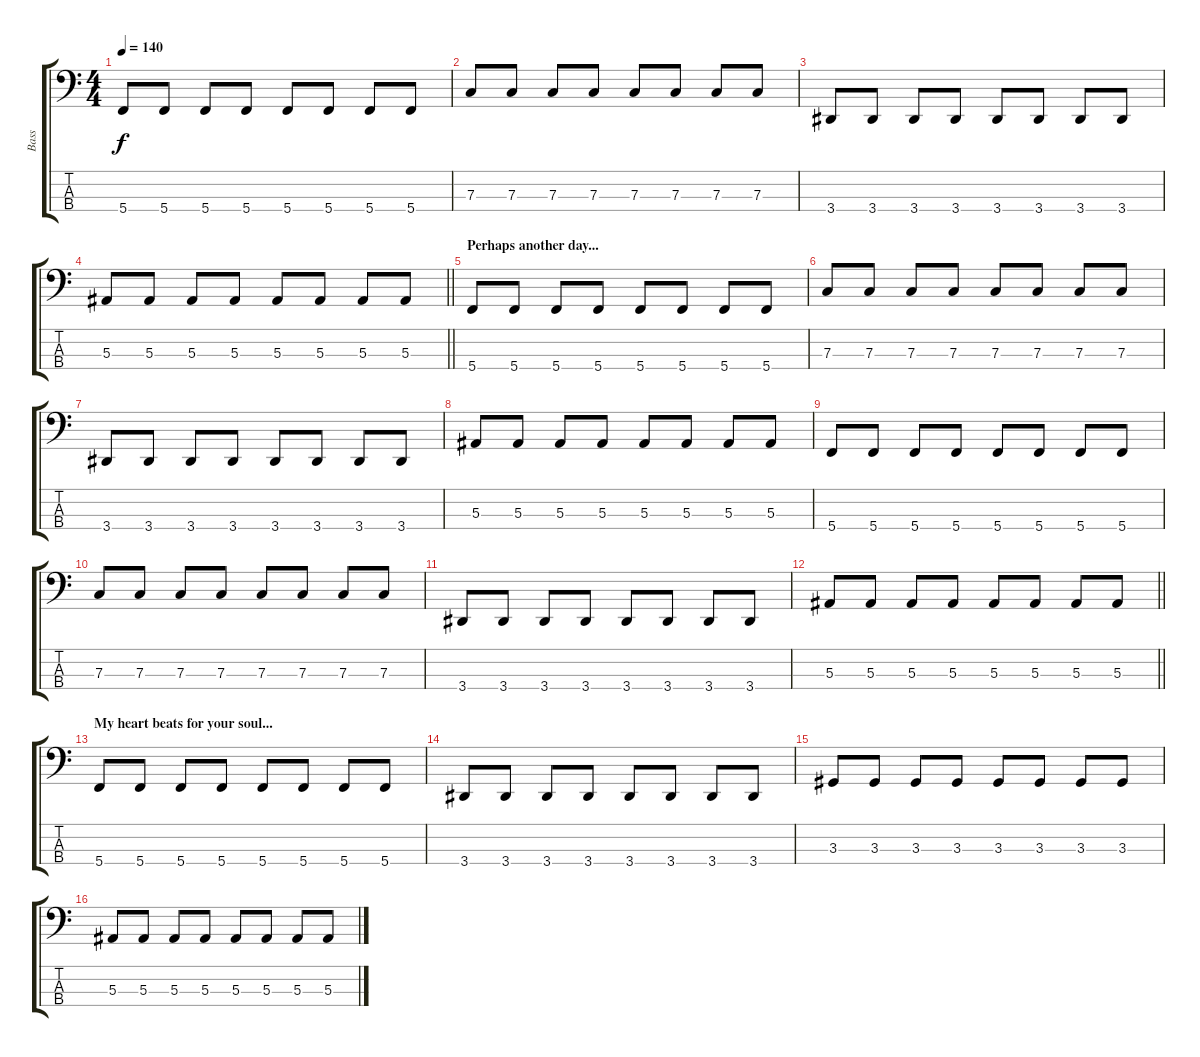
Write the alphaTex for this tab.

\track ("Bass" "Bass") {instrument electricbassfinger}
\staff {score tabs}
\tuning (Eb2 Bb1 F1 C1) {hide}
\ts (4 4)
\tempo 140
\clef f4
\ks c
5.4.8{dy f} 5.4.8 5.4.8 5.4.8 5.4.8 5.4.8 5.4.8 5.4.8 |
7.3.8 7.3.8 7.3.8 7.3.8 7.3.8 7.3.8 7.3.8 7.3.8 |
3.4.8 3.4.8 3.4.8 3.4.8 3.4.8 3.4.8 3.4.8 3.4.8 |
\barLineRight lightlight
5.3.8 5.3.8 5.3.8 5.3.8 5.3.8 5.3.8 5.3.8 5.3.8 |
\section ("" "Perhaps another day...")
5.4.8 5.4.8 5.4.8 5.4.8 5.4.8 5.4.8 5.4.8 5.4.8 |
7.3.8 7.3.8 7.3.8 7.3.8 7.3.8 7.3.8 7.3.8 7.3.8 |
3.4.8 3.4.8 3.4.8 3.4.8 3.4.8 3.4.8 3.4.8 3.4.8 |
5.3.8 5.3.8 5.3.8 5.3.8 5.3.8 5.3.8 5.3.8 5.3.8 |
5.4.8 5.4.8 5.4.8 5.4.8 5.4.8 5.4.8 5.4.8 5.4.8 |
7.3.8 7.3.8 7.3.8 7.3.8 7.3.8 7.3.8 7.3.8 7.3.8 |
3.4.8 3.4.8 3.4.8 3.4.8 3.4.8 3.4.8 3.4.8 3.4.8 |
\barLineRight lightlight
5.3.8 5.3.8 5.3.8 5.3.8 5.3.8 5.3.8 5.3.8 5.3.8 |
\section ("" "My heart beats for your soul...")
5.4.8 5.4.8 5.4.8 5.4.8 5.4.8 5.4.8 5.4.8 5.4.8 |
3.4.8 3.4.8 3.4.8 3.4.8 3.4.8 3.4.8 3.4.8 3.4.8 |
3.3.8 3.3.8 3.3.8 3.3.8 3.3.8 3.3.8 3.3.8 3.3.8 |
5.3.8 5.3.8 5.3.8 5.3.8 5.3.8 5.3.8 5.3.8 5.3.8
